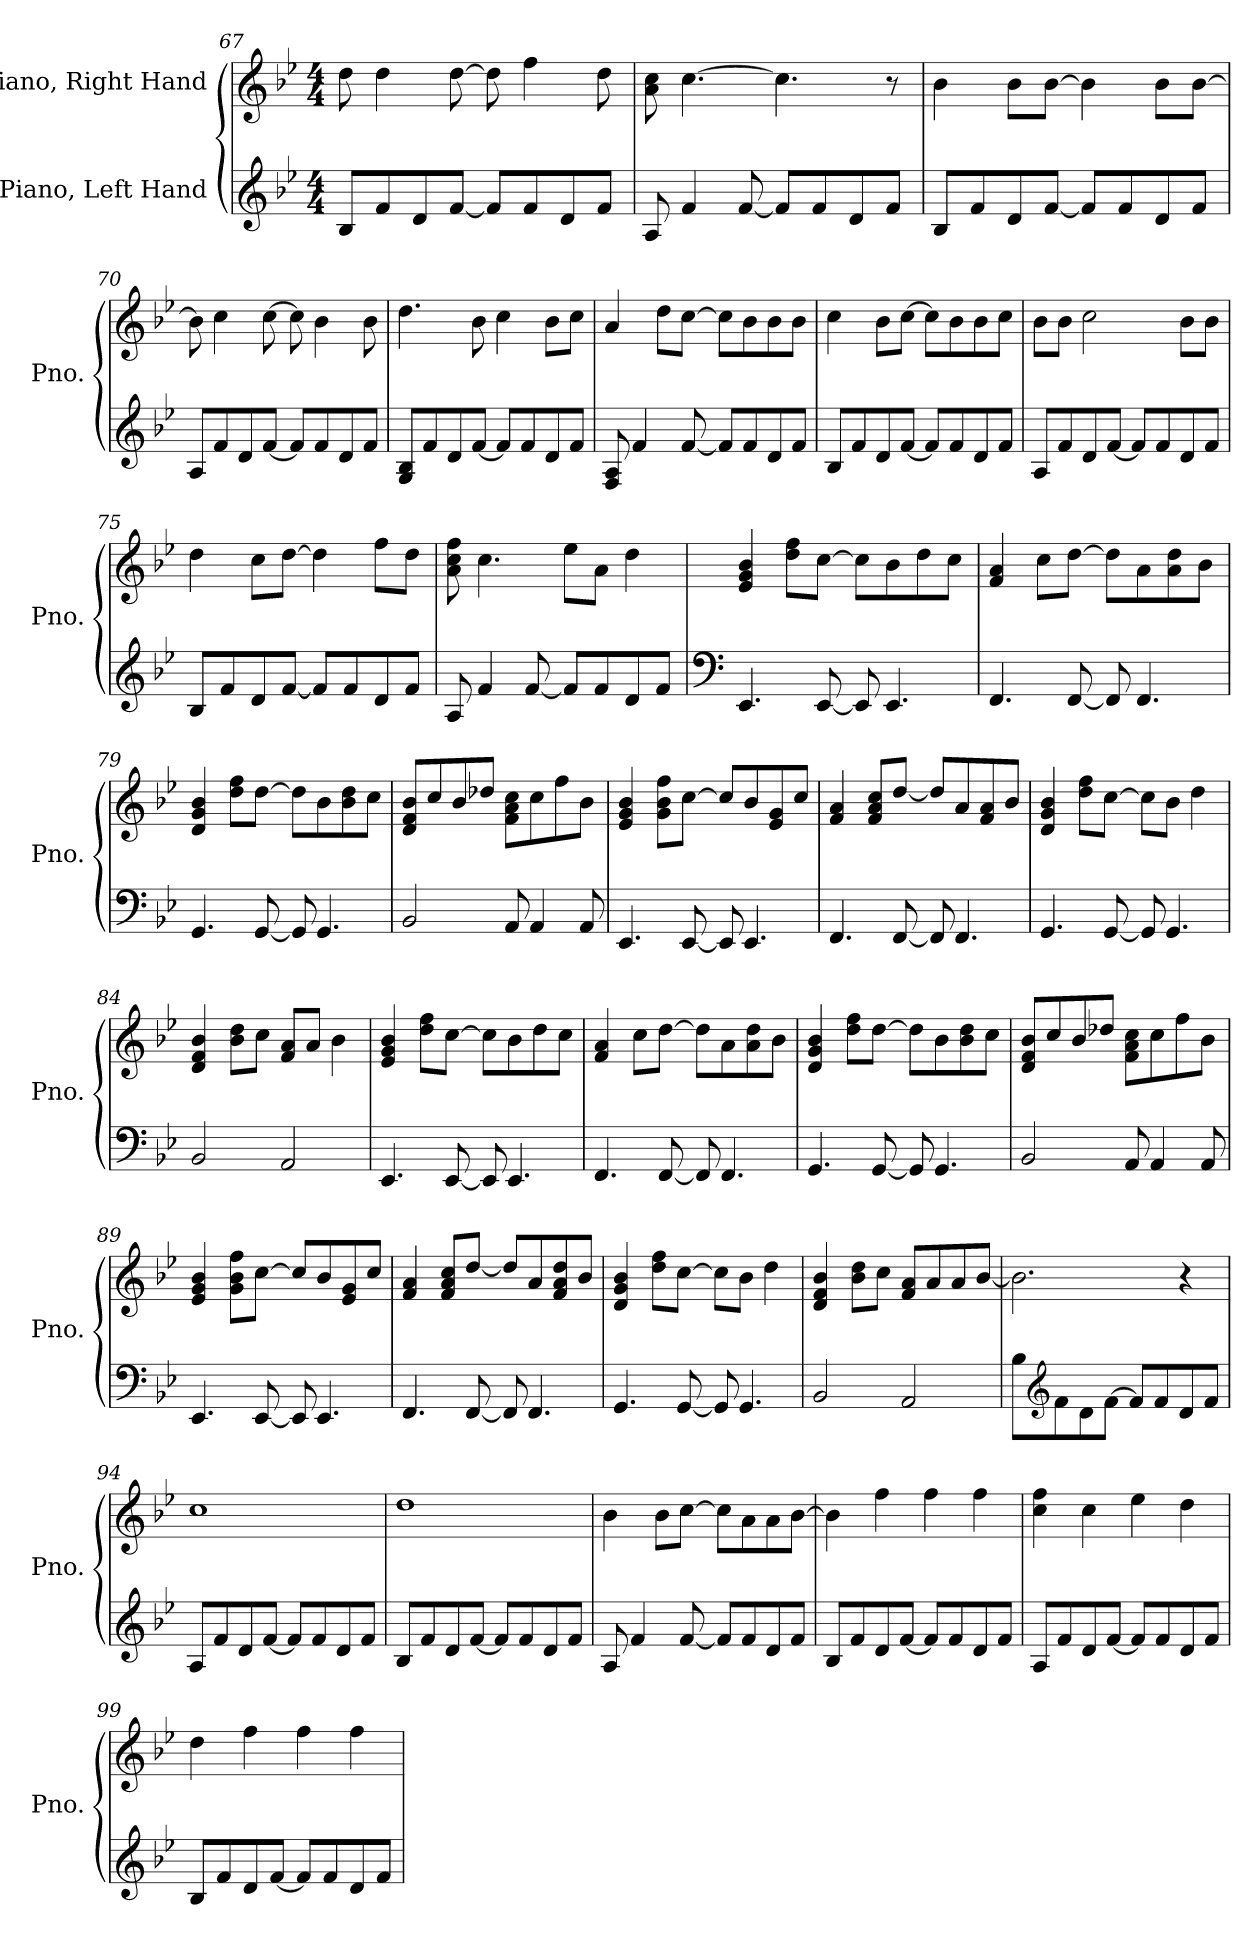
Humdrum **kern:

**kern	**kern
*part2	*part1
*staff2	*staff1
*I"Piano, Left Hand	*I"Piano, Right Hand
*I'Pno.	*I'Pno.
*clefG2	*clefG2
*k[b-e-]	*k[b-e-]
*M4/4	*M4/4
=67	=67
8B-/L	8dd\
8f/	4dd\
8d/	.
[8f/J	[8dd\
8f/L]	8dd\]
8f/	4ff\
8d/	.
8f/J	8dd\
=68	=68
8A/	8a\ 8cc\
4f/	[4.cc\
[8f/	.
8f/L]	4.cc\]
8f/	.
8d/	.
8f/J	8r
=69	=69
8B-/L	4b-\
8f/	.
8d/	8b-\L
[8f/J	[8b-\J
8f/L]	4b-\]
8f/	.
8d/	8b-\L
8f/J	[8b-\J
=70	=70
8A/L	8b-\]
8f/	4cc\
8d/	.
[8f/J	[8cc\
8f/L]	8cc\]
8f/	4b-\
8d/	.
8f/J	8b-\
!!LO:LB:g=z
=71	=71
8G/ 8B-/L	4.dd\
8f/	.
8d/	.
[8f/J	8b-\
8f/L]	4cc\
8f/	.
8d/	8b-\L
8f/J	8cc\J
=72	=72
8F/ 8A/	4a/
4f/	.
.	8dd\L
[8f/	[8cc\J
8f/L]	8cc\L]
8f/	8b-\
8d/	8b-\
8f/J	8b-\J
=73	=73
8B-/L	4cc\
8f/	.
8d/	8b-\L
[8f/J	[8cc\J
8f/L]	8cc\L]
8f/	8b-\
8d/	8b-\
8f/J	8cc\J
=74	=74
8A/L	8b-\L
8f/	8b-\J
8d/	2cc\
[8f/J	.
8f/L]	.
8f/	.
8d/	8b-\L
8f/J	8b-\J
=75	=75
8B-/L	4dd\
8f/	.
8d/	8cc\L
[8f/J	[8dd\J
8f/L]	4dd\]
8f/	.
8d/	8ff\L
8f/J	8dd\J
!!LO:LB:g=z
=76	=76
8A/	8a\ 8cc\ 8ff\
4f/	4.cc\
[8f/	.
8f/L]	8ee-\L
8f/	8a\J
8d/	4dd\
8f/J	.
=77	=77
*clefF4	*
4.EE-/	4e-/ 4g/ 4b-/
.	8dd\ 8ff\L
[8EE-/	[8cc\J
8EE-/]	8cc\L]
4.EE-/	8b-\
.	8dd\
.	8cc\J
=78	=78
4.FF/	4f/ 4a/
.	8cc\L
[8FF/	[8dd\J
8FF/]	8dd\L]
4.FF/	8a\
.	8a\ 8dd\
.	8b-\J
=79	=79
4.GG/	4d/ 4g/ 4b-/
.	8dd\ 8ff\L
[8GG/	[8dd\J
8GG/]	8dd\L]
4.GG/	8b-\
.	8b-\ 8dd\
.	8cc\J
!!LO:LB:g=z
=80	=80
2BB-/	8d/ 8f/ 8b-/L
.	8cc/
.	8b-/
.	8dd-X/J
8AA/	8f\ 8a\ 8cc\L
4AA/	8cc\
.	8ff\
8AA/	8b-\J
=81	=81
4.EE-/	4e-/ 4g/ 4b-/
.	8g\ 8b-\ 8ff\L
[8EE-/	[8cc\J
8EE-/]	8cc/L]
4.EE-/	8b-/
.	8e-/ 8g/
.	8cc/J
=82	=82
4.FF/	4f/ 4a/
.	8f/ 8a/ 8cc/L
[8FF/	[8dd/J
8FF/]	8dd/L]
4.FF/	8a/
.	8f/ 8a/
.	8b-/J
=83	=83
4.GG/	4d/ 4g/ 4b-/
.	8dd\ 8ff\L
[8GG/	[8cc\J
8GG/]	8cc\L]
4.GG/	8b-\J
.	4dd\
=84	=84
2BB-/	4d/ 4f/ 4b-/
.	8b-\ 8dd\L
.	8cc\J
2AA/	8f/ 8a/L
.	8a/J
.	4b-\
!!LO:PB:g=z
=85	=85
4.EE-/	4e-/ 4g/ 4b-/
.	8dd\ 8ff\L
[8EE-/	[8cc\J
8EE-/]	8cc\L]
4.EE-/	8b-\
.	8dd\
.	8cc\J
=86	=86
4.FF/	4f/ 4a/
.	8cc\L
[8FF/	[8dd\J
8FF/]	8dd\L]
4.FF/	8a\
.	8a\ 8dd\
.	8b-\J
=87	=87
4.GG/	4d/ 4g/ 4b-/
.	8dd\ 8ff\L
[8GG/	[8dd\J
8GG/]	8dd\L]
4.GG/	8b-\
.	8b-\ 8dd\
.	8cc\J
=88	=88
2BB-/	8d/ 8f/ 8b-/L
.	8cc/
.	8b-/
.	8dd-X/J
8AA/	8f\ 8a\ 8cc\L
4AA/	8cc\
.	8ff\
8AA/	8b-\J
!!LO:LB:g=z
=89	=89
4.EE-/	4e-/ 4g/ 4b-/
.	8g\ 8b-\ 8ff\L
[8EE-/	[8cc\J
8EE-/]	8cc/L]
4.EE-/	8b-/
.	8e-/ 8g/
.	8cc/J
=90	=90
4.FF/	4f/ 4a/
.	8f/ 8a/ 8cc/L
[8FF/	[8dd/J
8FF/]	8dd/L]
4.FF/	8a/
.	8f/ 8a/ 8dd/
.	8b-/J
=91	=91
4.GG/	4d/ 4g/ 4b-/
.	8dd\ 8ff\L
[8GG/	[8cc\J
8GG/]	8cc\L]
4.GG/	8b-\J
.	4dd\
=92	=92
2BB-/	4d/ 4f/ 4b-/
.	8b-\ 8dd\L
.	8cc\J
2AA/	8f/ 8a/L
.	8a/
.	8a/
.	[8b-/J
!!LO:LB:g=z
=93	=93
8B-\L	2.b-\]
*clefG2	*
8f\	.
8d\	.
[8f\J	.
8f/L]	.
8f/	.
8d/	4r
8f/J	.
=94	=94
8A/L	1cc
8f/	.
8d/	.
[8f/J	.
8f/L]	.
8f/	.
8d/	.
8f/J	.
=95	=95
8B-/L	1dd
8f/	.
8d/	.
[8f/J	.
8f/L]	.
8f/	.
8d/	.
8f/J	.
=96	=96
8A/	4b-\
4f/	.
.	8b-\L
[8f/	[8cc\J
8f/L]	8cc\L]
8f/	8a\
8d/	8a\
8f/J	[8b-\J
!!LO:LB:g=z
=97	=97
8B-/L	4b-\]
8f/	.
8d/	4ff\
[8f/J	.
8f/L]	4ff\
8f/	.
8d/	4ff\
8f/J	.
=98	=98
8A/L	4cc\ 4ff\
8f/	.
8d/	4cc\
[8f/J	.
8f/L]	4ee-\
8f/	.
8d/	4dd\
8f/J	.
=99	=99
8B-/L	4dd\
8f/	.
8d/	4ff\
[8f/J	.
8f/L]	4ff\
8f/	.
8d/	4ff\
8f/J	.
=	=
*-	*-
